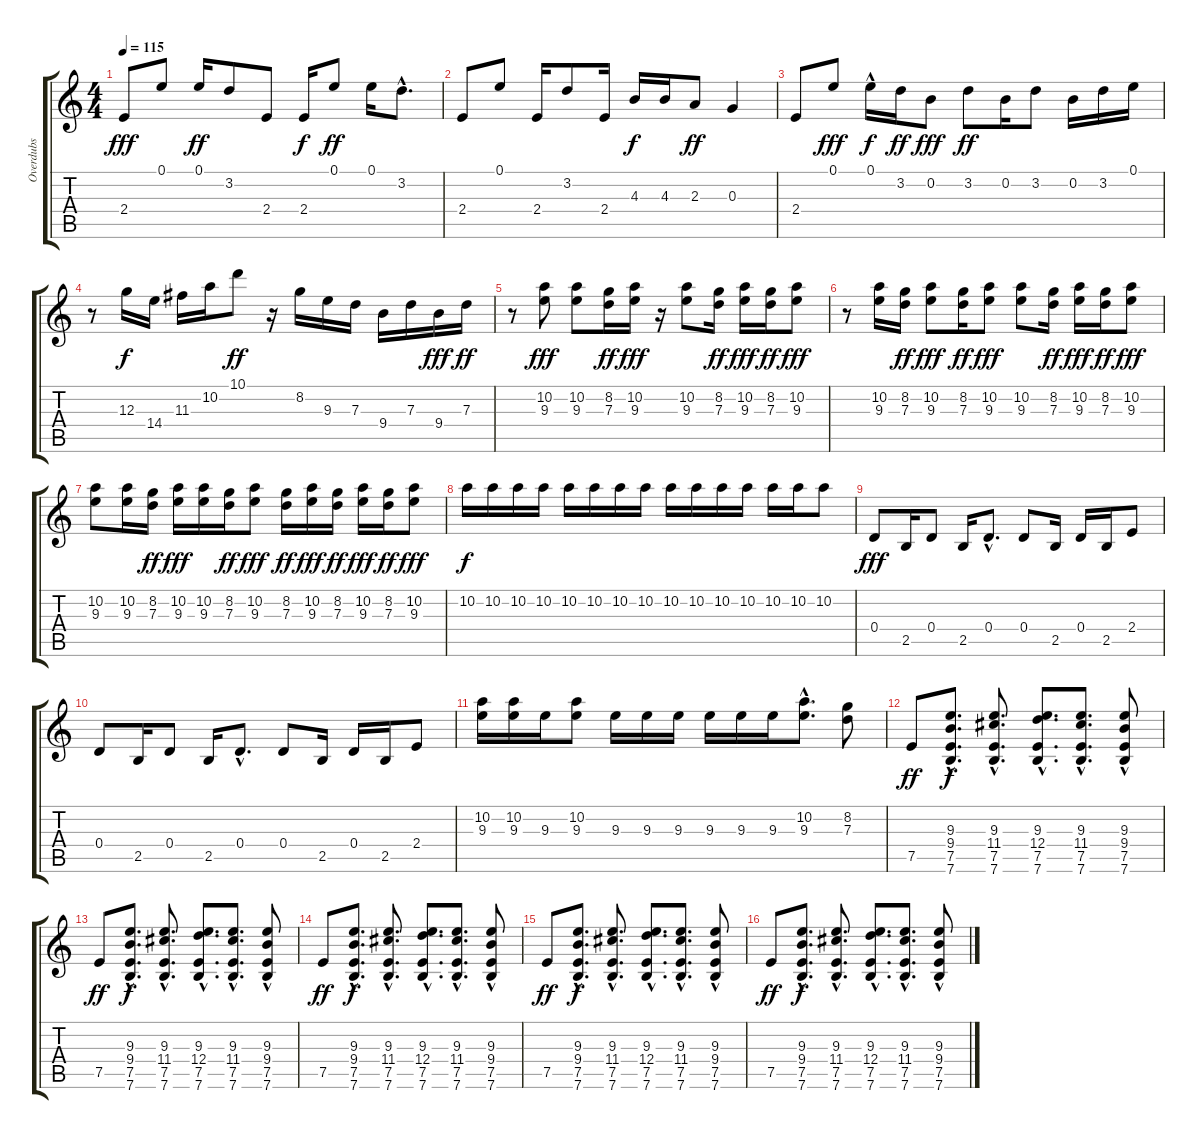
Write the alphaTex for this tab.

\track ("Overdubs" "Overdubs") {instrument distortionguitar}
\staff {score tabs}
\tuning (E4 B3 G3 D3 A2 E2) {hide}
\ts (4 4)
\tempo 115
\clef g2
\ks c
2.4.8{dy fff volume 16 balance 4 instrument distortionguitar} 0.1.8 0.1.16{dy ff} 3.2.8 2.4.8 2.4.16{dy f} 0.1.8{dy ff} 0.1.16 3.2{hac}.8{d} |
2.4.8 0.1.8 2.4.16 3.2.8 2.4.16 4.3.16{dy f} 4.3.16 2.3.8{dy ff} 0.3.4 |
2.4.8 0.1.8{dy fff} 0.1{hac}.16{dy f} 3.2.16{dy ff} 0.2.8{dy fff} 3.2.8{dy ff} 0.2.16 3.2.8 0.2.16 3.2.16 0.1.16 |
r.8 12.3.16{dy f} 14.4.16 11.3.16 10.2.16 10.1.8{dy ff} r.16 8.2.16 9.3.16 7.3.16 9.4.16 7.3.16 9.4.16{dy fff} 7.3.16{dy ff} |
r.8 (10.2 9.3).8{dy fff} (10.2 9.3).8 (8.2 7.3).16{dy ff} (10.2 9.3).16{dy fff} r.16 (10.2 9.3).8 (8.2 7.3).16{dy ff} (10.2 9.3).16{dy fff} (8.2 7.3).16{dy ff} (10.2 9.3).8{dy fff} |
r.8 (10.2 9.3).16 (8.2 7.3).16{dy ff} (10.2 9.3).8{dy fff} (8.2 7.3).16{dy ff} (10.2 9.3).8{dy fff} (10.2 9.3).8 (8.2 7.3).16{dy ff} (10.2 9.3).16{dy fff} (8.2 7.3).16{dy ff} (10.2 9.3).8{dy fff} |
(10.2 9.3).8 (10.2 9.3).16 (8.2 7.3).16{dy ff} (10.2 9.3).16{dy fff} (10.2 9.3).16 (8.2 7.3).16{dy ff} (10.2 9.3).8{dy fff} (8.2 7.3).16{dy ff} (10.2 9.3).16{dy fff} (8.2 7.3).16{dy ff} (10.2 9.3).16{dy fff} (8.2 7.3).16{dy ff} (10.2 9.3).8{dy fff} |
10.2.16{dy f} 10.2.16 10.2.16 10.2.16 10.2.16 10.2.16 10.2.16 10.2.16 10.2.16 10.2.16 10.2.16 10.2.16 10.2.16 10.2.16 10.2.8 |
0.4.8{dy fff} 2.5.16 0.4.8 2.5.16 0.4{hac}.8{d} 0.4.8 2.5.16 0.4.16 2.5.16 2.4.8 |
0.4.8 2.5.16 0.4.8 2.5.16 0.4{hac}.8{d} 0.4.8 2.5.16 0.4.16 2.5.16 2.4.8 |
(10.2 9.3).16 (10.2 9.3).16 9.3.16 (10.2 9.3).8 9.3.16 9.3.16 9.3.16 9.3.16 9.3.16 9.3.16 (10.2{hac} 9.3{hac}).8{d} (8.2 7.3).8 |
7.5.8{dy ff} (9.3{hac} 9.4{hac} 7.5{hac} 7.6{hac}).8{d dy f} (9.3{hac} 11.4{hac} 7.5{hac} 7.6{hac}).8{d} (9.3{hac} 12.4{hac} 7.5{hac} 7.6{hac}).8{d} (9.3{hac} 11.4{hac} 7.5{hac} 7.6{hac}).8{d} (9.3 9.4{hac} 7.5 7.6).8 |
7.5.8{dy ff volume 12} (9.3{hac} 9.4{hac} 7.5{hac} 7.6{hac}).8{d dy f} (9.3{hac} 11.4{hac} 7.5{hac} 7.6{hac}).8{d volume 10} (9.3{hac} 12.4{hac} 7.5{hac} 7.6{hac}).8{d} (9.3{hac} 11.4{hac} 7.5{hac} 7.6{hac}).8{d volume 9} (9.3 9.4{hac} 7.5 7.6).8 |
7.5.8{dy ff volume 7} (9.3{hac} 9.4{hac} 7.5{hac} 7.6{hac}).8{d dy f} (9.3{hac} 11.4{hac} 7.5{hac} 7.6{hac}).8{d} (9.3{hac} 12.4{hac} 7.5{hac} 7.6{hac}).8{d volume 5} (9.3{hac} 11.4{hac} 7.5{hac} 7.6{hac}).8{d} (9.3 9.4{hac} 7.5 7.6).8 |
7.5.8{dy ff volume 4} (9.3{hac} 9.4{hac} 7.5{hac} 7.6{hac}).8{d dy f} (9.3{hac} 11.4{hac} 7.5{hac} 7.6{hac}).8{d} (9.3{hac} 12.4{hac} 7.5{hac} 7.6{hac}).8{d volume 3} (9.3{hac} 11.4{hac} 7.5{hac} 7.6{hac}).8{d} (9.3 9.4{hac} 7.5 7.6).8 |
7.5.8{dy ff volume 2} (9.3{hac} 9.4{hac} 7.5{hac} 7.6{hac}).8{d dy f} (9.3{hac} 11.4{hac} 7.5{hac} 7.6{hac}).8{d} (9.3{hac} 12.4{hac} 7.5{hac} 7.6{hac}).8{d volume 1} (9.3{hac} 11.4{hac} 7.5{hac} 7.6{hac}).8{d} (9.3 9.4{hac} 7.5 7.6).8
